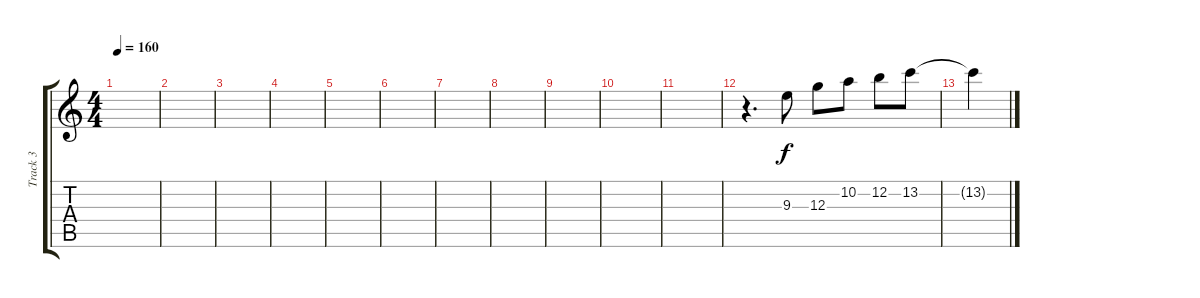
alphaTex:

\track ("Track 3" "Track 3") {instrument distortionguitar}
\staff {score tabs}
\tuning (E4 B3 G3 D3 A2 E2) {hide}
\ts (4 4)
\tempo 160
\clef g2
\ks c
|
|
|
|
|
|
|
|
|
|
|
r.4{d} 9.3.8 12.3.8 10.2.8 12.2.8 13.2.8 |
13.2{t}.4
